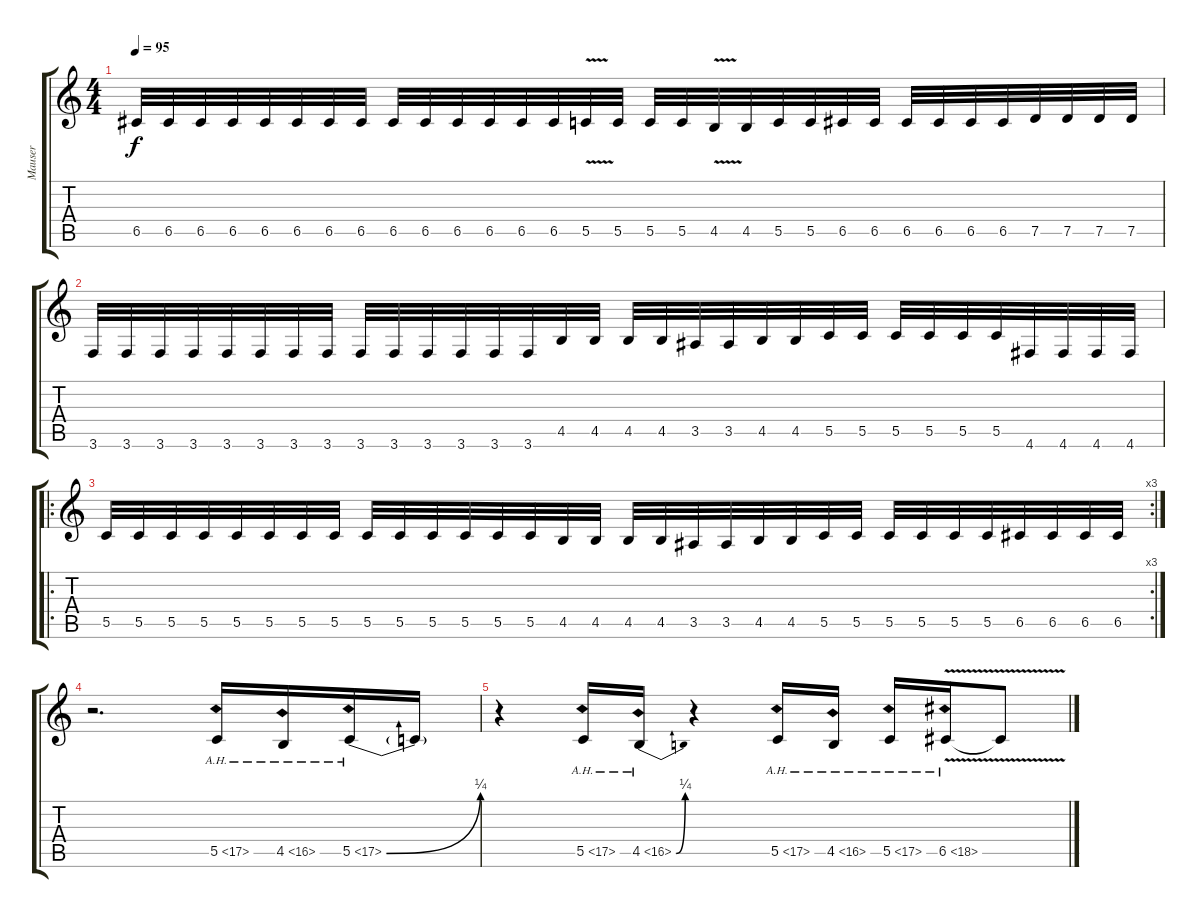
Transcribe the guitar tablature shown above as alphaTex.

\track ("Mauser" "Mauser") {instrument distortionguitar}
\staff {score tabs}
\tuning (D4 A3 F3 C3 G2 D2) {hide}
\ts (4 4)
\tempo 95
\clef g2
\ks c
6.5.32{dy f} 6.5.32 6.5.32 6.5.32 6.5.32 6.5.32 6.5.32 6.5.32 6.5.32 6.5.32 6.5.32 6.5.32 6.5.32 6.5.32 5.5{v}.32 5.5.32 5.5.32 5.5.32 4.5{v}.32 4.5.32 5.5.32 5.5.32 6.5.32 6.5.32 6.5.32 6.5.32 6.5.32 6.5.32 7.5.32 7.5.32 7.5.32 7.5.32 |
3.6.32 3.6.32 3.6.32 3.6.32 3.6.32 3.6.32 3.6.32 3.6.32 3.6.32 3.6.32 3.6.32 3.6.32 3.6.32 3.6.32 4.5.32 4.5.32 4.5.32 4.5.32 3.5.32 3.5.32 4.5.32 4.5.32 5.5.32 5.5.32 5.5.32 5.5.32 5.5.32 5.5.32 4.6.32 4.6.32 4.6.32 4.6.32 |
\ro
\rc 3
5.5.32 5.5.32 5.5.32 5.5.32 5.5.32 5.5.32 5.5.32 5.5.32 5.5.32 5.5.32 5.5.32 5.5.32 5.5.32 5.5.32 4.5.32 4.5.32 4.5.32 4.5.32 3.5.32 3.5.32 4.5.32 4.5.32 5.5.32 5.5.32 5.5.32 5.5.32 5.5.32 5.5.32 6.5.32 6.5.32 6.5.32 6.5.32 |
r.2{d} 5.5{ah 12}.16 4.5{ah 12}.16 5.5{be (bend 0 0 60 1) ah 12}.16 5.5{t}.16 |
r.4 5.5{ah 12}.16 4.5{be (bend 0 0 60 1) ah 12}.16 r.4 5.5{ah 12}.16 4.5{ah 12}.16 5.5{ah 12}.16 6.5{ah 12 v}.16 6.5{t}.8
